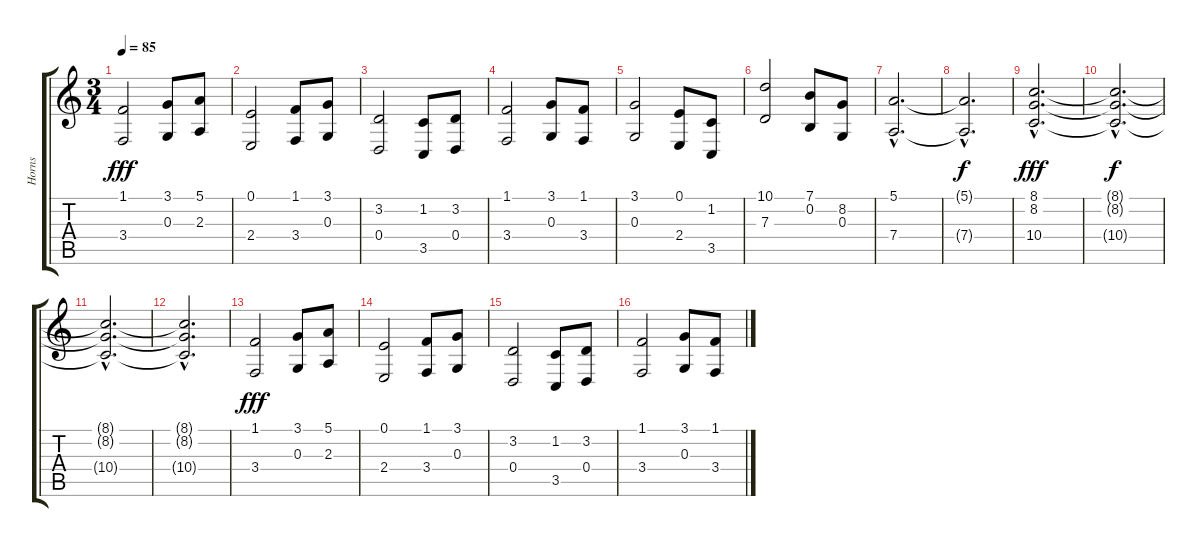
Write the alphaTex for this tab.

\track ("Horns" "Horns") {instrument lead1square}
\staff {score tabs}
\tuning (E4 B3 G3 D3 A2 C2) {hide}
\ts (3 4)
\tempo 85
\clef g2
\ks c
(1.1 3.4).2{dy fff} (3.1 0.3).8 (5.1 2.3).8 |
(0.1 2.4).2 (1.1 3.4).8 (3.1 0.3).8 |
(3.2 0.4).2 (1.2 3.5).8 (3.2 0.4).8 |
(1.1 3.4).2 (3.1 0.3).8 (1.1 3.4).8 |
(3.1 0.3).2 (0.1 2.4).8 (1.2 3.5).8 |
(10.1 7.3).2 (7.1 0.2).8 (8.2 0.3).8 |
(5.1{hac} 7.4{hac}).2{d} |
(5.1{hac t} 7.4{hac t}).2{d dy f} |
(8.1{hac} 8.2{hac} 10.4{hac}).2{d dy fff} |
(8.1{hac t} 8.2{hac t} 10.4{hac t}).2{d dy f} |
(8.1{hac t} 8.2{hac t} 10.4{hac t}).2{d} |
(8.1{hac t} 8.2{hac t} 10.4{hac t}).2{d} |
(1.1 3.4).2{dy fff} (3.1 0.3).8 (5.1 2.3).8 |
(0.1 2.4).2 (1.1 3.4).8 (3.1 0.3).8 |
(3.2 0.4).2 (1.2 3.5).8 (3.2 0.4).8 |
(1.1 3.4).2 (3.1 0.3).8 (1.1 3.4).8
